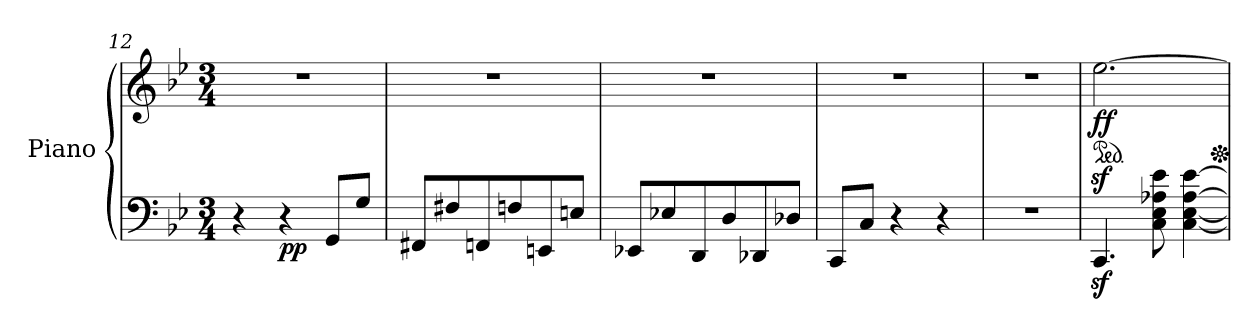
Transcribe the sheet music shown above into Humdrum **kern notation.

**kern	**kern	**dynam
*part1	*part1	*part1
*staff2	*staff1	*staff1/2
*I"Piano	*	*
*I'Pno	*	*
*clefF4	*clefG2	*
*k[b-e-]	*k[b-e-]	*
*B-:	*B-:	*
*M3/4	*M3/4	*
=12	=12	=12
4r	2.r	.
!	!	!LO:DY:b=2
4r	.	pp
8GG/L	.	.
8G/J	.	.
=13	=13	=13
8FF#X/L	2.r	.
8F#X/	.	.
8FFn/	.	.
8Fn/	.	.
8EEn/	.	.
8En/J	.	.
=14	=14	=14
8EE-X/L	2.r	.
8E-X/	.	.
8DD/	.	.
8D/	.	.
8DD-X/	.	.
8D-X/J	.	.
=15	=15	=15
8CC/L	2.r	.
8C/J	.	.
4r	.	.
4r	.	.
=16	=16	=16
2.r	2.r	.
=17	=17	=17
*	*ped	*
!	!	!LO:DY:b
4.CCz</	[2.ee-z<\	ff
8C\ 8E-\ 8A-X\ 8e-\	.	.
[4C\ [4E-\ [4A-\ [4e-\	.	.
*	*Xped	*
=	=	=
*-	*-	*-
